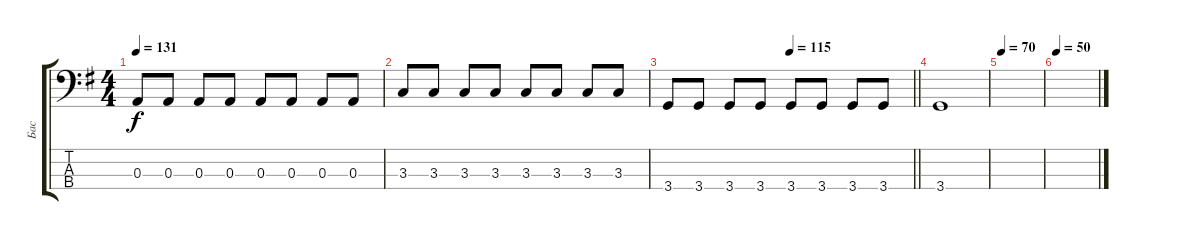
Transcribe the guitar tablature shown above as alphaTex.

\track ("Бас" "Бас") {instrument electricbassfinger}
\staff {score tabs}
\tuning (G2 D2 A1 E1) {hide}
\ts (4 4)
\tempo 131
\clef f4
\ks eminor
0.3.8{dy f} 0.3.8 0.3.8 0.3.8 0.3.8 0.3.8 0.3.8 0.3.8 |
3.3.8 3.3.8 3.3.8 3.3.8 3.3.8 3.3.8 3.3.8 3.3.8 |
\tempo (115 0.5)
\barLineRight lightlight
3.4.8 3.4.8 3.4.8 3.4.8 3.4.8 3.4.8 3.4.8 3.4.8 |
3.4.1 |
\tempo 70
|
\tempo 50
